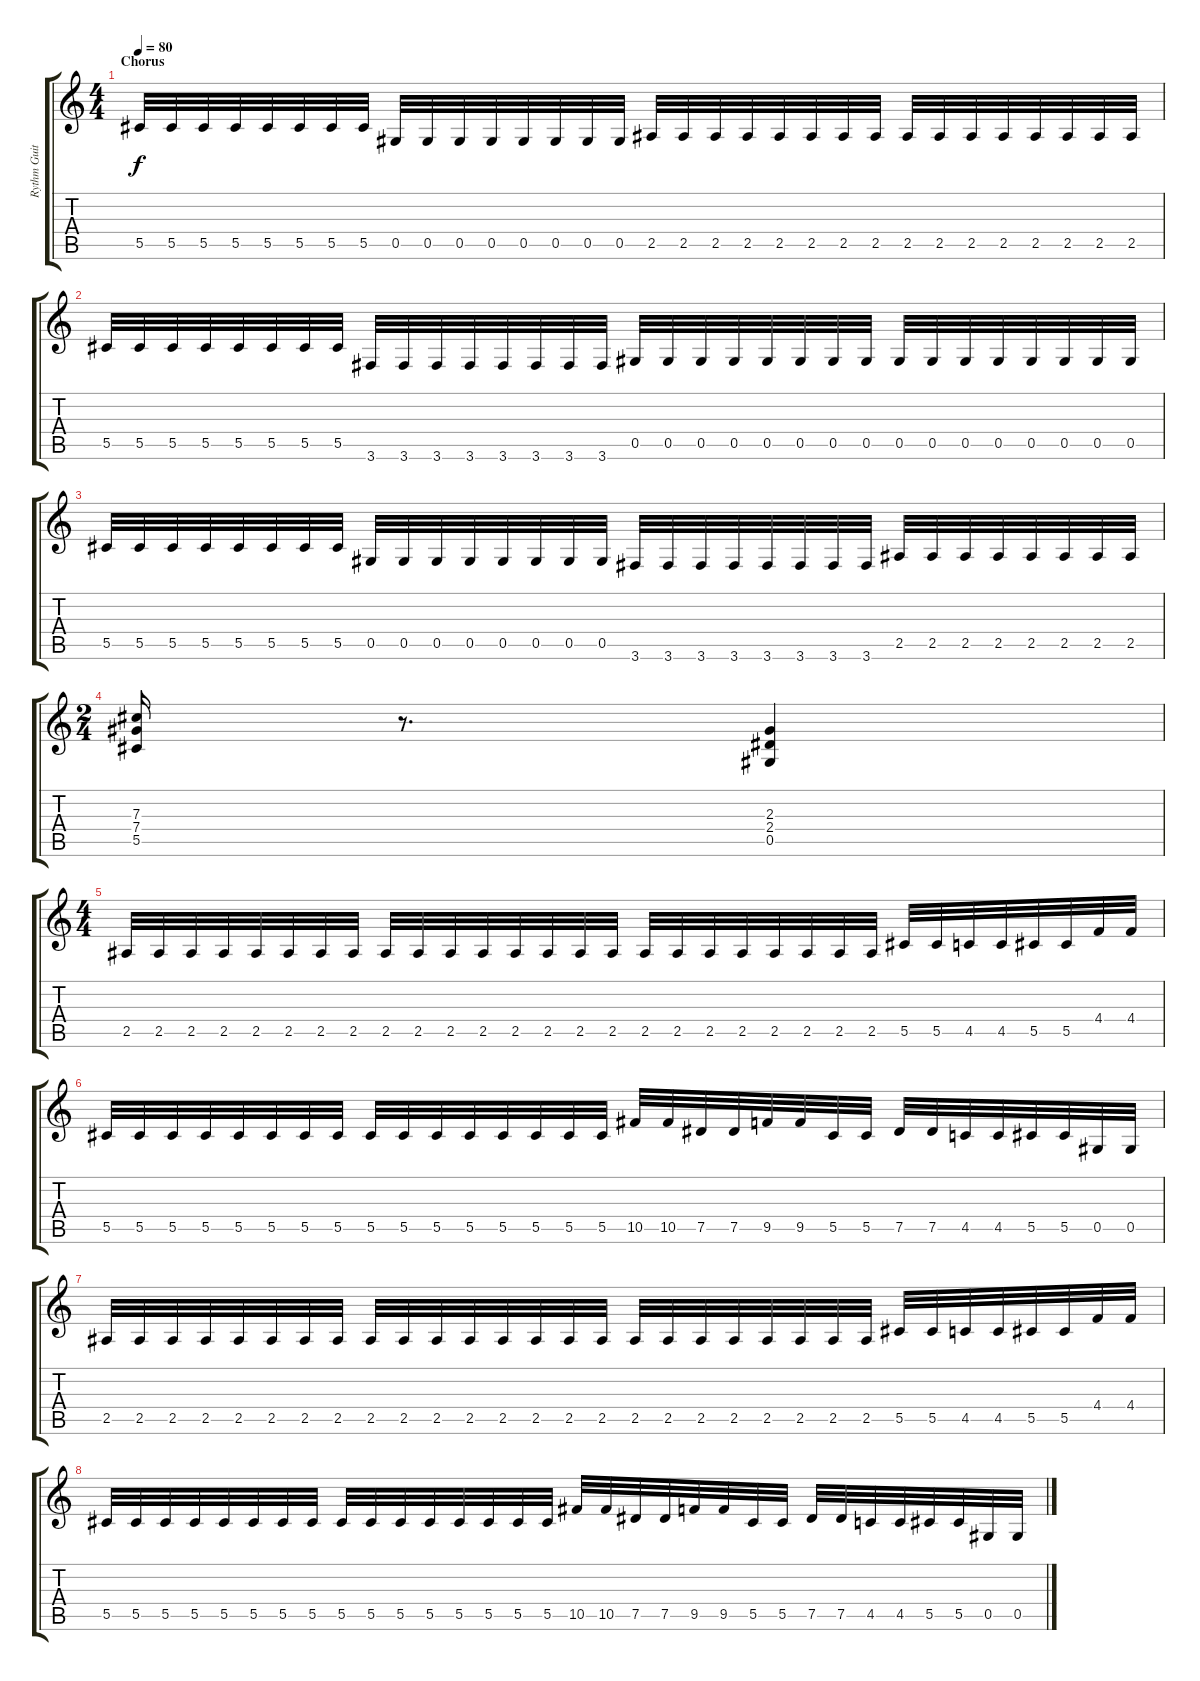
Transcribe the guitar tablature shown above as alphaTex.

\track ("Rythm Guitar 1" "Rythm Guit") {instrument distortionguitar}
\staff {score tabs}
\tuning (Eb4 Bb3 Gb3 Db3 Ab2 Eb2) {hide}
\ts (4 4)
\section ("" "Chorus")
\tempo 80
\clef g2
\ks c
5.5.32{dy f} 5.5.32 5.5.32 5.5.32 5.5.32 5.5.32 5.5.32 5.5.32 0.5.32 0.5.32 0.5.32 0.5.32 0.5.32 0.5.32 0.5.32 0.5.32 2.5.32 2.5.32 2.5.32 2.5.32 2.5.32 2.5.32 2.5.32 2.5.32 2.5.32 2.5.32 2.5.32 2.5.32 2.5.32 2.5.32 2.5.32 2.5.32 |
5.5.32 5.5.32 5.5.32 5.5.32 5.5.32 5.5.32 5.5.32 5.5.32 3.6.32 3.6.32 3.6.32 3.6.32 3.6.32 3.6.32 3.6.32 3.6.32 0.5.32 0.5.32 0.5.32 0.5.32 0.5.32 0.5.32 0.5.32 0.5.32 0.5.32 0.5.32 0.5.32 0.5.32 0.5.32 0.5.32 0.5.32 0.5.32 |
5.5.32 5.5.32 5.5.32 5.5.32 5.5.32 5.5.32 5.5.32 5.5.32 0.5.32 0.5.32 0.5.32 0.5.32 0.5.32 0.5.32 0.5.32 0.5.32 3.6.32 3.6.32 3.6.32 3.6.32 3.6.32 3.6.32 3.6.32 3.6.32 2.5.32 2.5.32 2.5.32 2.5.32 2.5.32 2.5.32 2.5.32 2.5.32 |
\ts (2 4)
(7.3 7.4 5.5).16 r.8{d} (2.3 2.4 0.5).4 |
\ts (4 4)
2.5.32 2.5.32 2.5.32 2.5.32 2.5.32 2.5.32 2.5.32 2.5.32 2.5.32 2.5.32 2.5.32 2.5.32 2.5.32 2.5.32 2.5.32 2.5.32 2.5.32 2.5.32 2.5.32 2.5.32 2.5.32 2.5.32 2.5.32 2.5.32 5.5.32 5.5.32 4.5.32 4.5.32 5.5.32 5.5.32 4.4.32 4.4.32 |
5.5.32 5.5.32 5.5.32 5.5.32 5.5.32 5.5.32 5.5.32 5.5.32 5.5.32 5.5.32 5.5.32 5.5.32 5.5.32 5.5.32 5.5.32 5.5.32 10.5.32 10.5.32 7.5.32 7.5.32 9.5.32 9.5.32 5.5.32 5.5.32 7.5.32 7.5.32 4.5.32 4.5.32 5.5.32 5.5.32 0.5.32 0.5.32 |
2.5.32 2.5.32 2.5.32 2.5.32 2.5.32 2.5.32 2.5.32 2.5.32 2.5.32 2.5.32 2.5.32 2.5.32 2.5.32 2.5.32 2.5.32 2.5.32 2.5.32 2.5.32 2.5.32 2.5.32 2.5.32 2.5.32 2.5.32 2.5.32 5.5.32 5.5.32 4.5.32 4.5.32 5.5.32 5.5.32 4.4.32 4.4.32 |
5.5.32 5.5.32 5.5.32 5.5.32 5.5.32 5.5.32 5.5.32 5.5.32 5.5.32 5.5.32 5.5.32 5.5.32 5.5.32 5.5.32 5.5.32 5.5.32 10.5.32 10.5.32 7.5.32 7.5.32 9.5.32 9.5.32 5.5.32 5.5.32 7.5.32 7.5.32 4.5.32 4.5.32 5.5.32 5.5.32 0.5.32 0.5.32
